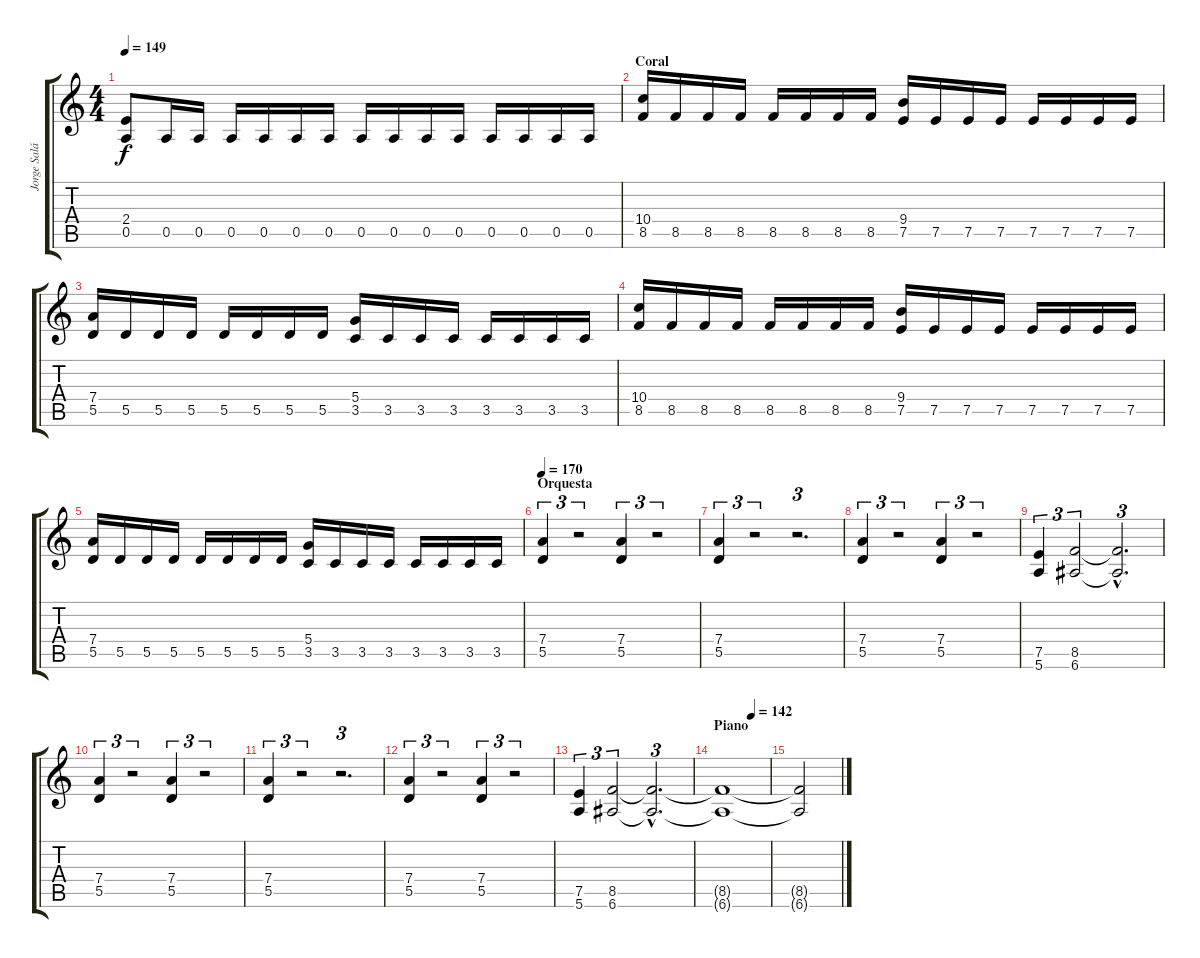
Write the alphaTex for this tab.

\track ("Jorge Salán" "Jorge Salá") {instrument distortionguitar}
\staff {score tabs}
\tuning (E4 B3 G3 D3 A2 E2) {hide}
\ts (4 4)
\tempo 149
\clef g2
\ks c
(2.4 0.5).8{dy f} 0.5.16 0.5.16 0.5.16 0.5.16 0.5.16 0.5.16 0.5.16 0.5.16 0.5.16 0.5.16 0.5.16 0.5.16 0.5.16 0.5.16 |
\section ("" "Coral")
(10.4 8.5).16 8.5.16 8.5.16 8.5.16 8.5.16 8.5.16 8.5.16 8.5.16 (9.4 7.5).16 7.5.16 7.5.16 7.5.16 7.5.16 7.5.16 7.5.16 7.5.16 |
(7.4 5.5).16 5.5.16 5.5.16 5.5.16 5.5.16 5.5.16 5.5.16 5.5.16 (5.4 3.5).16 3.5.16 3.5.16 3.5.16 3.5.16 3.5.16 3.5.16 3.5.16 |
(10.4 8.5).16 8.5.16 8.5.16 8.5.16 8.5.16 8.5.16 8.5.16 8.5.16 (9.4 7.5).16 7.5.16 7.5.16 7.5.16 7.5.16 7.5.16 7.5.16 7.5.16 |
(7.4 5.5).16 5.5.16 5.5.16 5.5.16 5.5.16 5.5.16 5.5.16 5.5.16 (5.4 3.5).16 3.5.16 3.5.16 3.5.16 3.5.16 3.5.16 3.5.16 3.5.16 |
\section ("" "Orquesta")
\tempo 170
(7.4 5.5).4{tu (3 2)} r.2{tu (3 2)} (7.4 5.5).4{tu (3 2)} r.2{tu (3 2)} |
(7.4 5.5).4{tu (3 2)} r.2{tu (3 2)} r.2{d tu (3 2)} |
(7.4 5.5).4{tu (3 2)} r.2{tu (3 2)} (7.4 5.5).4{tu (3 2)} r.2{tu (3 2)} |
(7.5 5.6).4{tu (3 2)} (8.5 6.6).2{tu (3 2)} (8.5{hac t} 6.6{hac t}).2{d tu (3 2)} |
(7.4 5.5).4{tu (3 2)} r.2{tu (3 2)} (7.4 5.5).4{tu (3 2)} r.2{tu (3 2)} |
(7.4 5.5).4{tu (3 2)} r.2{tu (3 2)} r.2{d tu (3 2)} |
(7.4 5.5).4{tu (3 2)} r.2{tu (3 2)} (7.4 5.5).4{tu (3 2)} r.2{tu (3 2)} |
(7.5 5.6).4{tu (3 2)} (8.5 6.6).2{tu (3 2) volume 4} (8.5{hac t} 6.6{hac t}).2{d tu (3 2)} |
\section ("" "Piano")
\tempo (142 0.625)
(8.5{t} 6.6{t}).1 |
(8.5{t} 6.6{t}).2
